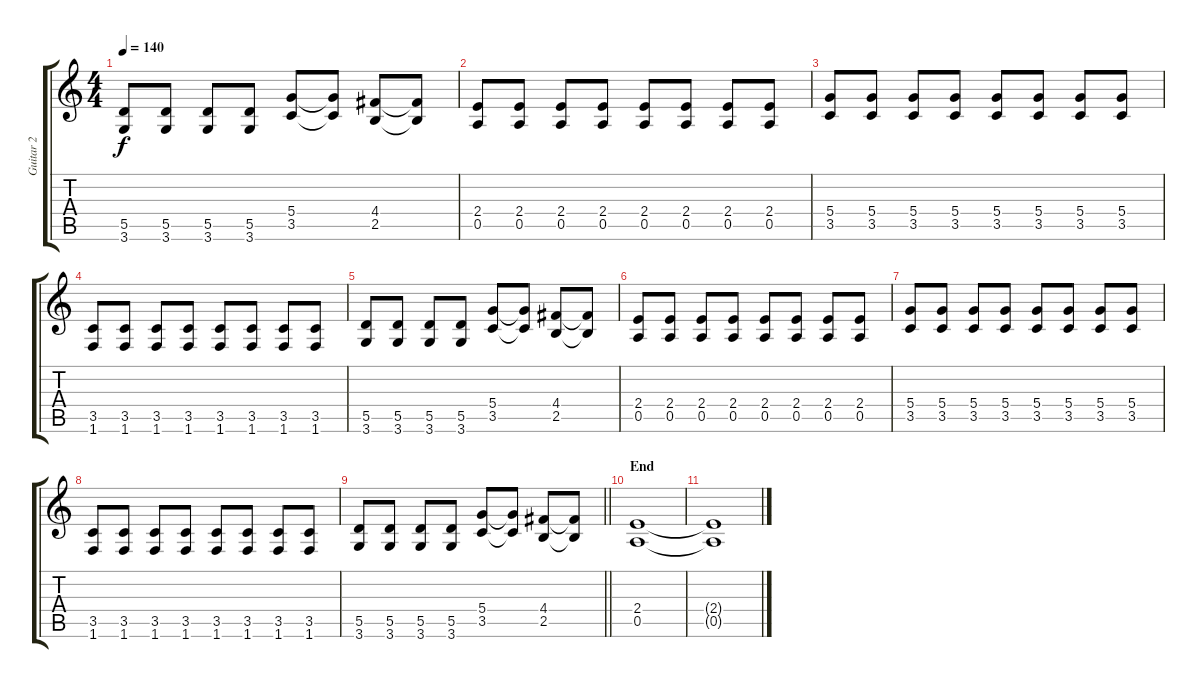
\track ("Guitar 2" "Guitar 2") {instrument distortionguitar}
\staff {score tabs}
\tuning (E4 B3 G3 D3 A2 E2) {hide}
\ts (4 4)
\tempo 140
\clef g2
\ks c
(5.5 3.6).8{dy f} (5.5 3.6).8 (5.5 3.6).8 (5.5 3.6).8 (5.4 3.5).8 (5.4{t} 3.5{t}).8 (4.4 2.5).8 (4.4{t} 2.5{t}).8 |
(2.4 0.5).8 (2.4 0.5).8 (2.4 0.5).8 (2.4 0.5).8 (2.4 0.5).8 (2.4 0.5).8 (2.4 0.5).8 (2.4 0.5).8 |
(5.4 3.5).8 (5.4 3.5).8 (5.4 3.5).8 (5.4 3.5).8 (5.4 3.5).8 (5.4 3.5).8 (5.4 3.5).8 (5.4 3.5).8 |
(3.5 1.6).8 (3.5 1.6).8 (3.5 1.6).8 (3.5 1.6).8 (3.5 1.6).8 (3.5 1.6).8 (3.5 1.6).8 (3.5 1.6).8 |
(5.5 3.6).8 (5.5 3.6).8 (5.5 3.6).8 (5.5 3.6).8 (5.4 3.5).8 (5.4{t} 3.5{t}).8 (4.4 2.5).8 (4.4{t} 2.5{t}).8 |
(2.4 0.5).8 (2.4 0.5).8 (2.4 0.5).8 (2.4 0.5).8 (2.4 0.5).8 (2.4 0.5).8 (2.4 0.5).8 (2.4 0.5).8 |
(5.4 3.5).8 (5.4 3.5).8 (5.4 3.5).8 (5.4 3.5).8 (5.4 3.5).8 (5.4 3.5).8 (5.4 3.5).8 (5.4 3.5).8 |
(3.5 1.6).8 (3.5 1.6).8 (3.5 1.6).8 (3.5 1.6).8 (3.5 1.6).8 (3.5 1.6).8 (3.5 1.6).8 (3.5 1.6).8 |
\barLineRight lightlight
(5.5 3.6).8 (5.5 3.6).8 (5.5 3.6).8 (5.5 3.6).8 (5.4 3.5).8 (5.4{t} 3.5{t}).8 (4.4 2.5).8 (4.4{t} 2.5{t}).8 |
\section ("" "End")
(2.4 0.5).1 |
(2.4{t} 0.5{t}).1
